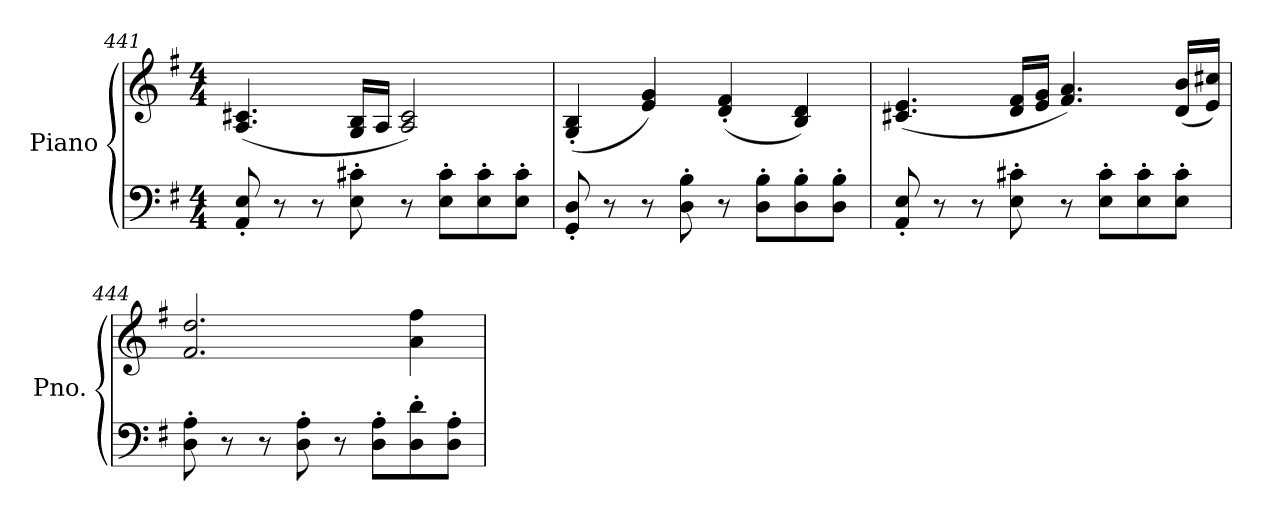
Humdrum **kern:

**kern	**kern
*part1	*part1
*staff2	*staff1
*I"Piano	*
*I'Pno.	*
*clefF4	*clefG2
*k[f#]	*k[f#]
*M4/4	*M4/4
=441	=441
8AA/' 8E/'	(4.A/ 4.c#X/
8r	.
8r	.
8E\' 8c#X\'	16G/ 16B/LL
.	16A/JJ
8r	2A/ 2c#/)
8E\' 8c#\'L	.
8E\' 8c#\'	.
8E\' 8c#\'J	.
=442	=442
8GG/' 8D/'	(4G/' 4B/'
8r	.
8r	4e/ 4g/)
8D\' 8B\'	.
8r	(4d/' 4f#/'
8D\' 8B\'L	.
8D\' 8B\'	4B/ 4d/)
8D\' 8B\'J	.
!!LO:LB:g=z
=443	=443
8AA/' 8E/'	(4.c#X/ 4.e/
8r	.
8r	.
8E\' 8c#X\'	16d/ 16f#/LL
.	16e/ 16g/JJ
8r	4.f#/ 4.a/)
8E\' 8c#\'L	.
8E\' 8c#\'	.
8E\' 8c#\'J	(16d/ 16b/LL
.	16e/ 16cc#X/JJ)
=444	=444
8D\' 8A\'	2.f#/ 2.dd/
8r	.
8r	.
8D\' 8A\'	.
8r	.
8D\' 8A\'L	.
8D\' 8d\'	4a\ 4ff#\
8D\' 8A\'J	.
=	=
*-	*-
